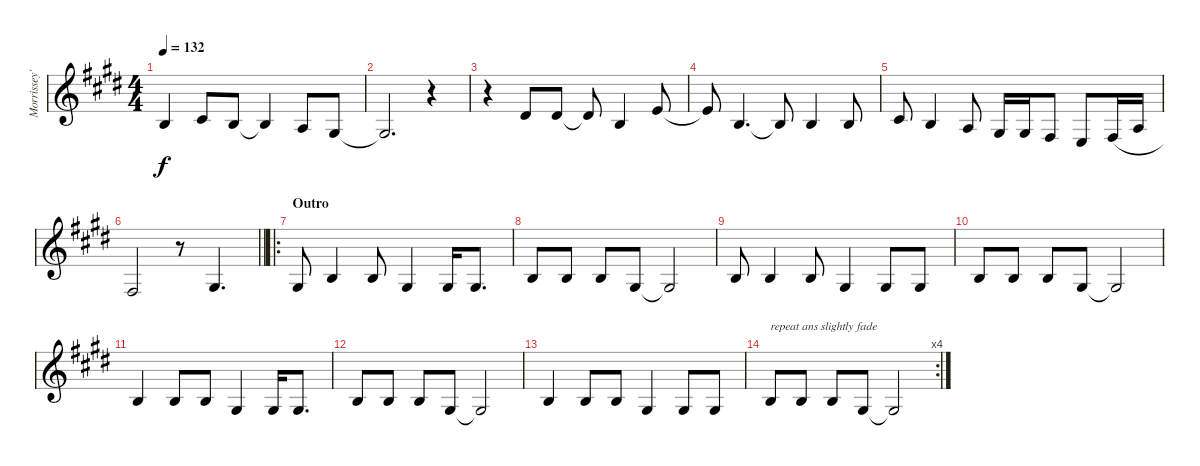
\track ("Morrissey's vocals" "Morrissey'") {instrument baritonesax}
\staff {score}
\tuning (E4 B3 G3 D3 A2 E2) {hide}
\ts (4 4)
\tempo 132
\clef g2
\ks e
0.2.4{dy f} 2.2.8 0.2.8 0.2{t}.4 2.3.8 1.3.8 |
1.3{t}.2{d} r.4 |
r.4 4.2.8 4.2.8 4.2{t}.8 0.2.4 0.1.8 |
0.1{t}.8 0.2.4{d} 0.2{t}.8 0.2.4 0.2.8 |
2.2.8 0.2.4 2.3.8 1.3.16 1.3.16 4.4.8 2.4.8 4.4{h}.16 2.3.16 |
\barLineRight lightlight
4.4.2 r.8 1.3.4{d} |
\ro
\section ("" "Outro")
1.3.8 0.2.4 0.2.8 1.3.4 1.3.16 1.3.8{d} |
0.2.8 0.2.8 0.2.8 1.3.8 1.3{t}.2 |
0.2.8 0.2.4 0.2.8 1.3.4 1.3.8 1.3.8 |
0.2.8 0.2.8 0.2.8 1.3.8 1.3{t}.2 |
0.2.4 0.2.8 0.2.8 1.3.4 1.3.16 1.3.8{d} |
0.2.8 0.2.8 0.2.8 1.3.8 1.3{t}.2 |
0.2.4 0.2.8 0.2.8 1.3.4 1.3.8 1.3.8 |
\rc 4
0.2.8{txt "repeat ans slightly fade"} 0.2.8 0.2.8 1.3.8 1.3{t}.2
